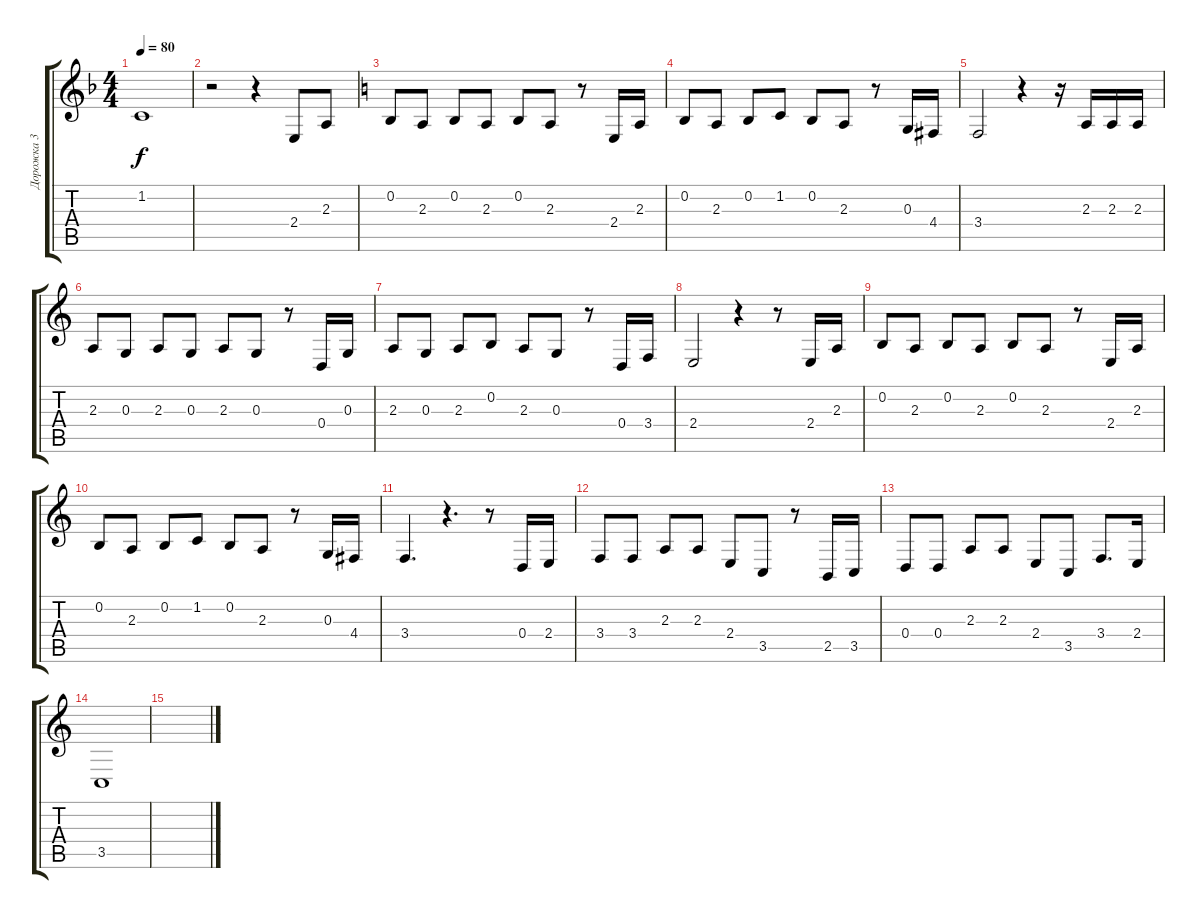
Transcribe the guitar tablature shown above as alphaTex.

\track ("Дорожка 3" "Дорожка 3") {instrument viola}
\staff {score tabs}
\tuning (E4 B3 G3 D3 A2 E2) {hide}
\ts (4 4)
\tempo 80
\clef g2
\ks dminor
1.2{t}.1{dy f} |
r.2 r.4 2.4.8 2.3.8 |
\ks aminor
0.2.8 2.3.8 0.2.8 2.3.8 0.2.8 2.3.8 r.8 2.4.16 2.3.16 |
\ks c
0.2.8 2.3.8 0.2.8 1.2.8 0.2.8 2.3.8 r.8 0.3.16 4.4.16 |
3.4.2 r.4 r.16 2.3.16 2.3.16 2.3.16 |
2.3.8 0.3.8 2.3.8 0.3.8 2.3.8 0.3.8 r.8 0.4.16 0.3.16 |
2.3.8 0.3.8 2.3.8 0.2.8 2.3.8 0.3.8 r.8 0.4.16 3.4.16 |
2.4.2 r.4 r.8 2.4.16 2.3.16 |
0.2.8 2.3.8 0.2.8 2.3.8 0.2.8 2.3.8 r.8 2.4.16 2.3.16 |
0.2.8 2.3.8 0.2.8 1.2.8 0.2.8 2.3.8 r.8 0.3.16 4.4.16 |
3.4.4{d} r.4{d} r.8 0.4.16 2.4.16 |
3.4.8 3.4.8 2.3.8 2.3.8 2.4.8 3.5.8 r.8 2.5.16 3.5.16 |
0.4.8 0.4.8 2.3.8 2.3.8 2.4.8 3.5.8 3.4.8{d} 2.4.16 |
3.5.1 |
\ks aminor
